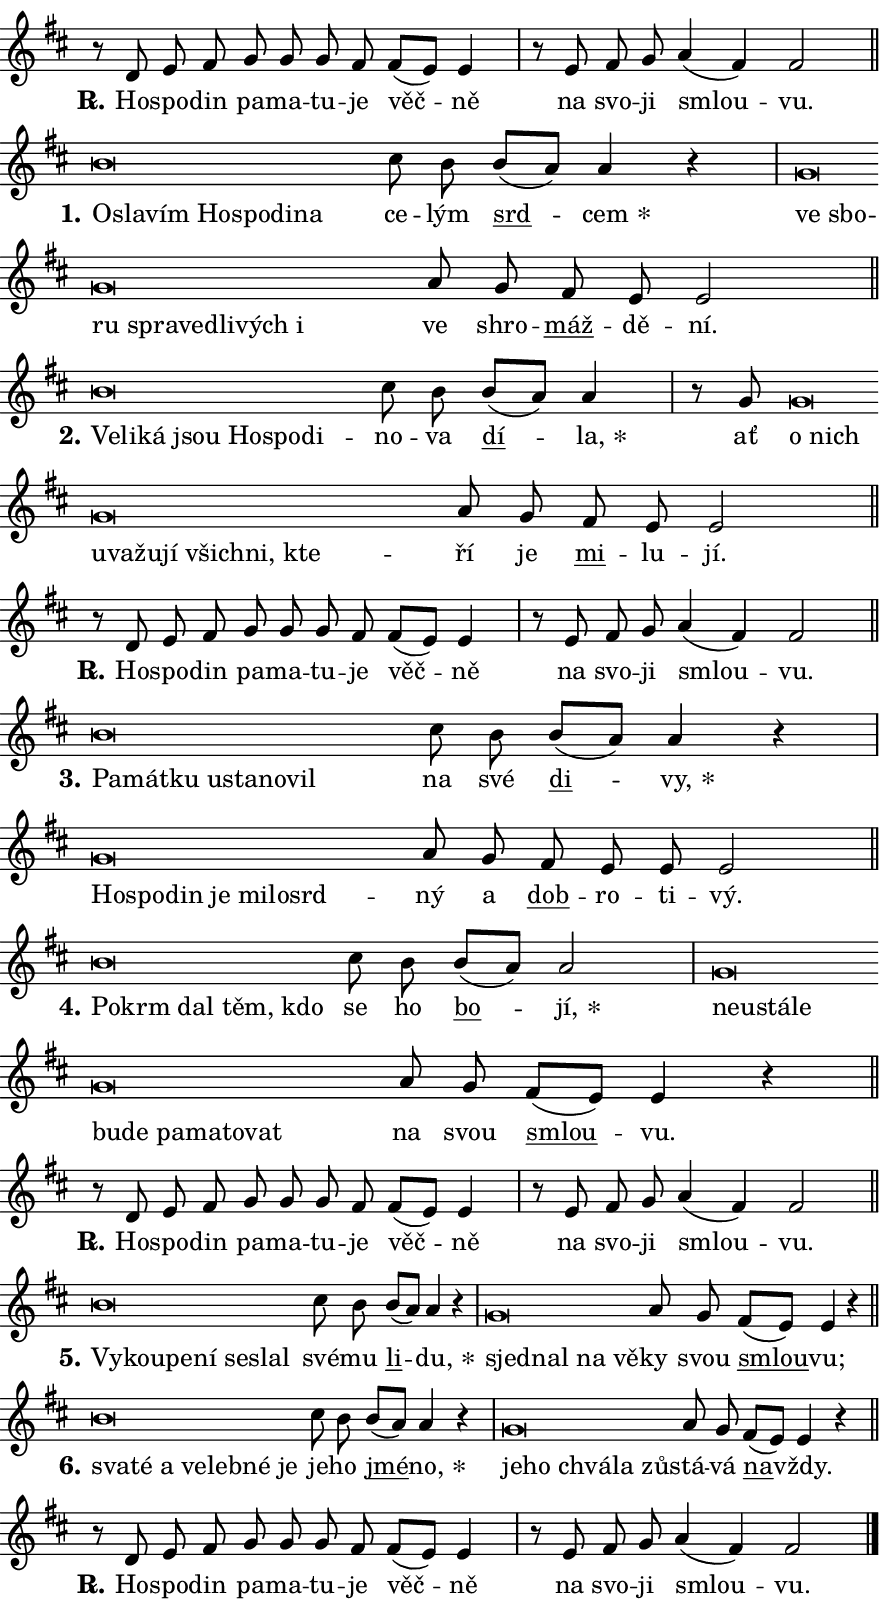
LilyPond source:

\version "2.24.0"
\header { tagline = "" }
\paper {
  indent = 0\cm
  top-margin = 0\cm
  right-margin = 0.13\cm % to fit lyric hyphens
  bottom-margin = 0\cm
  left-margin = 0\cm
  paper-width = 15\cm
  page-breaking = #ly:one-page-breaking
  system-system-spacing.basic-distance = #11
  score-system-spacing.basic-distance = #11
  ragged-last = ##f
}


%% Author: Thomas Morley
%% https://lists.gnu.org/archive/html/lilypond-user/2020-05/msg00002.html
#(define (line-position grob)
"Returns position of @var[grob} in current system:
   @code{'start}, if at first time-step
   @code{'end}, if at last time-step
   @code{'middle} otherwise
"
  (let* ((col (ly:item-get-column grob))
         (ln (ly:grob-object col 'left-neighbor))
         (rn (ly:grob-object col 'right-neighbor))
         (col-to-check-left (if (ly:grob? ln) ln col))
         (col-to-check-right (if (ly:grob? rn) rn col))
         (break-dir-left
           (and
             (ly:grob-property col-to-check-left 'non-musical #f)
             (ly:item-break-dir col-to-check-left)))
         (break-dir-right
           (and
             (ly:grob-property col-to-check-right 'non-musical #f)
             (ly:item-break-dir col-to-check-right))))
        (cond ((eqv? 1 break-dir-left) 'start)
              ((eqv? -1 break-dir-right) 'end)
              (else 'middle))))

#(define (tranparent-at-line-position vctor)
  (lambda (grob)
  "Relying on @code{line-position} select the relevant enry from @var{vctor}.
Used to determine transparency,"
    (case (line-position grob)
      ((end) (not (vector-ref vctor 0)))
      ((middle) (not (vector-ref vctor 1)))
      ((start) (not (vector-ref vctor 2))))))

noteHeadBreakVisibility =
#(define-music-function (break-visibility)(vector?)
"Makes @code{NoteHead}s transparent relying on @var{break-visibility}"
#{
  \override NoteHead.transparent =
    #(tranparent-at-line-position break-visibility)
#})

#(define delete-ledgers-for-transparent-note-heads
  (lambda (grob)
    "Reads whether a @code{NoteHead} is transparent.
If so this @code{NoteHead} is removed from @code{'note-heads} from
@var{grob}, which is supposed to be @code{LedgerLineSpanner}.
As a result ledgers are not printed for this @code{NoteHead}"
    (let* ((nhds-array (ly:grob-object grob 'note-heads))
           (nhds-list
             (if (ly:grob-array? nhds-array)
                 (ly:grob-array->list nhds-array)
                 '()))
           ;; Relies on the transparent-property being done before
           ;; Staff.LedgerLineSpanner.after-line-breaking is executed.
           ;; This is fragile ...
           (to-keep
             (remove
               (lambda (nhd)
                 (ly:grob-property nhd 'transparent #f))
               nhds-list)))
      ;; TODO find a better method to iterate over grob-arrays, similiar
      ;; to filter/remove etc for lists
      ;; For now rebuilt from scratch
      (set! (ly:grob-object grob 'note-heads)  '())
      (for-each
        (lambda (nhd)
          (ly:pointer-group-interface::add-grob grob 'note-heads nhd))
        to-keep))))

squashNotes = {
  \override NoteHead.X-extent = #'(-0.2 . 0.2)
  \override NoteHead.Y-extent = #'(-0.75 . 0)
  \override NoteHead.stencil =
    #(lambda (grob)
       (let ((pos (ly:grob-property grob 'staff-position)))
         (begin
           (if (< pos -7) (display "ERROR: Lower brevis then expected\n") (display ""))
           (if (<= pos -6) ly:text-interface::print ly:note-head::print))))
}
unSquashNotes = {
  \revert NoteHead.X-extent
  \revert NoteHead.Y-extent
  \revert NoteHead.stencil
}

hideNotes = \noteHeadBreakVisibility #begin-of-line-visible
unHideNotes = \noteHeadBreakVisibility #all-visible

% work-around for resetting accidentals
% https://lilypond.org/doc/v2.23/Documentation/notation/displaying-rhythms#unmetered-music
cadenzaMeasure = {
  \cadenzaOff
  \partial 1024 s1024
  \cadenzaOn
}

#(define-markup-command (accent layout props text) (markup?)
  "Underline accented syllable"
  (interpret-markup layout props
    #{\markup \override #'(offset . 4.3) \underline { #text }#}))

responsum = \markup \concat {
  "R" \hspace #-1.05 \path #0.1 #'((moveto 0 0.07) (lineto 0.9 0.8)) \hspace #0.05 "."
}

spaceSize = #0.6828661417322834 % exact space size for TeX Gyre Schola

\layout {
  \context {
    \Staff
    \remove "Time_signature_engraver"
    \override LedgerLineSpanner.after-line-breaking = #delete-ledgers-for-transparent-note-heads
  }
  \context {
    \Lyrics {
      \override LyricSpace.minimum-distance = \spaceSize
      \override LyricText.font-name = #"TeX Gyre Schola"
      \override LyricText.font-size = 1
      \override StanzaNumber.font-name = #"TeX Gyre Schola Bold"
      \override StanzaNumber.font-size = 1
    }
  }
  \context {
    \Score 
    \override NoteHead.text =
      #(lambda (grob) 
        (let ((pos (ly:grob-property grob 'staff-position)))
          #{\markup {
            \combine
              \halign #-0.55 \raise #(if (= pos -6) 0 0.5) \override #'(thickness . 2) \draw-line #'(3.2 . 0)
              \musicglyph "noteheads.sM1"
          }#}))
  }
}

% magnetic-lyrics.ily
%
%   written by
%     Jean Abou Samra <jean@abou-samra.fr>
%     Werner Lemberg <wl@gnu.org>
%
%   adapted by
%     Jiri Hon <jiri.hon@gmail.com>
%
% Version 2022-Apr-15

% https://www.mail-archive.com/lilypond-user@gnu.org/msg149350.html

#(define (Left_hyphen_pointer_engraver context)
   "Collect syllable-hyphen-syllable occurrences in lyrics and store
them in properties.  This engraver only looks to the left.  For
example, if the lyrics input is @code{foo -- bar}, it does the
following.

@itemize @bullet
@item
Set the @code{text} property of the @code{LyricHyphen} grob between
@q{foo} and @q{bar} to @code{foo}.

@item
Set the @code{left-hyphen} property of the @code{LyricText} grob with
text @q{foo} to the @code{LyricHyphen} grob between @q{foo} and
@q{bar}.
@end itemize

Use this auxiliary engraver in combination with the
@code{lyric-@/text::@/apply-@/magnetic-@/offset!} hook."
   (let ((hyphen #f)
         (text #f))
     (make-engraver
      (acknowledgers
       ((lyric-syllable-interface engraver grob source-engraver)
        (set! text grob)))
      (end-acknowledgers
       ((lyric-hyphen-interface engraver grob source-engraver)
        ;(when (not (grob::has-interface grob 'lyric-space-interface))
          (set! hyphen grob)));)
      ((stop-translation-timestep engraver)
       (when (and text hyphen)
         (ly:grob-set-object! text 'left-hyphen hyphen))
       (set! text #f)
       (set! hyphen #f)))))

#(define (lyric-text::apply-magnetic-offset! grob)
   "If the space between two syllables is less than the value in
property @code{LyricText@/.details@/.squash-threshold}, move the right
syllable to the left so that it gets concatenated with the left
syllable.

Use this function as a hook for
@code{LyricText@/.after-@/line-@/breaking} if the
@code{Left_@/hyphen_@/pointer_@/engraver} is active."
   (let ((hyphen (ly:grob-object grob 'left-hyphen #f)))
     (when hyphen
       (let ((left-text (ly:spanner-bound hyphen LEFT)))
         (when (grob::has-interface left-text 'lyric-syllable-interface)
           (let* ((common (ly:grob-common-refpoint grob left-text X))
                  (this-x-ext (ly:grob-extent grob common X))
                  (left-x-ext
                   (begin
                     ;; Trigger magnetism for left-text.
                     (ly:grob-property left-text 'after-line-breaking)
                     (ly:grob-extent left-text common X)))
                  ;; `delta` is the gap width between two syllables.
                  (delta (- (interval-start this-x-ext)
                            (interval-end left-x-ext)))
                  (details (ly:grob-property grob 'details))
                  (threshold (assoc-get 'squash-threshold details 0.2)))
             (when (< delta threshold)
               (let* (;; We have to manipulate the input text so that
                      ;; ligatures crossing syllable boundaries are not
                      ;; disabled.  For languages based on the Latin
                      ;; script this is essentially a beautification.
                      ;; However, for non-Western scripts it can be a
                      ;; necessity.
                      (lt (ly:grob-property left-text 'text))
                      (rt (ly:grob-property grob 'text))
                      (is-space (grob::has-interface hyphen 'lyric-space-interface))
                      (space (if is-space " " ""))
                      (extra-delta (if is-space spaceSize 0))
                      ;; Append new syllable.
                      (ltrt-space (if (and (string? lt) (string? rt))
                                (string-append lt space rt)
                                (make-concat-markup (list lt space rt))))
                      ;; Right-align `ltrt` to the right side.
                      (ltrt-space-markup (grob-interpret-markup
                               grob
                               (make-translate-markup
                                (cons (interval-length this-x-ext) 0)
                                (make-right-align-markup ltrt-space)))))
                 (begin
                   ;; Don't print `left-text`.
                   (ly:grob-set-property! left-text 'stencil #f)
                   ;; Set text and stencil (which holds all collected
                   ;; syllables so far) and shift it to the left.
                   (ly:grob-set-property! grob 'text ltrt-space)
                   (ly:grob-set-property! grob 'stencil ltrt-space-markup)
                   (ly:grob-translate-axis! grob (- (- delta extra-delta)) X))))))))))


#(define (lyric-hyphen::displace-bounds-first grob)
   ;; Make very sure this callback isn't triggered too early.
   (let ((left (ly:spanner-bound grob LEFT))
         (right (ly:spanner-bound grob RIGHT)))
     (ly:grob-property left 'after-line-breaking)
     (ly:grob-property right 'after-line-breaking)
     (ly:lyric-hyphen::print grob)))

squashThreshold = #0.4

\layout {
  \context {
    \Lyrics
    \consists #Left_hyphen_pointer_engraver
    \override LyricText.after-line-breaking =
      #lyric-text::apply-magnetic-offset!
    \override LyricHyphen.stencil = #lyric-hyphen::displace-bounds-first
    \override LyricText.details.squash-threshold = \squashThreshold
    \override LyricHyphen.minimum-distance = 0
    \override LyricHyphen.minimum-length = \squashThreshold
  }
}

squashText = \override LyricText.details.squash-threshold = 9999
unSquashText = \override LyricText.details.squash-threshold = \squashThreshold

leftText = \override LyricText.self-alignment-X = #LEFT
unLeftText = \revert LyricText.self-alignment-X

starOffset = #(lambda (grob) 
                (let ((x_offset (ly:self-alignment-interface::aligned-on-x-parent grob)))
                  (if (= x_offset 0) 0 (+ x_offset 1.2))))

star = #(define-music-function (syllable)(string?)
"Append star separator at the end of a syllable"
#{
  \once \override LyricText.X-offset = #starOffset
  \lyricmode { \markup {
    #syllable
    \override #'((font-name . "TeX Gyre Schola Bold")) \hspace #0.2 \lower #0.65 \larger "*"
  } }
#})

starAccent = #(define-music-function (syllable)(string?)
"Append star separator at the end of a syllable and make accent"
#{
  \once \override LyricText.X-offset = #starOffset
  \lyricmode { \markup {
    \accent #syllable
    \override #'((font-name . "TeX Gyre Schola Bold")) \hspace #0.2 \lower #0.65 \larger "*"
  } }
#})

breath = #(define-music-function (syllable)(string?)
"Append breathing indicator at the end of a syllable"
#{
  \lyricmode { \markup { #syllable "+" } }
#})

optionalBreath = #(define-music-function (syllable)(string?)
"Append optional breathing indicator at the end of a syllable"
#{
  \lyricmode { \markup { #syllable "(+)" } }
#})


\score {
    <<
        \new Voice = "melody" { \cadenzaOn \key d \major \relative { r8 d' e fis g g g fis \bar "" fis[( e)] e4 \cadenzaMeasure \bar "|" r8 e fis g \bar "" a4( fis) fis2 \cadenzaMeasure \bar "||" \break } }
        \new Lyrics \lyricsto "melody" { \lyricmode { \set stanza = \responsum
Ho -- spo -- din pa -- ma -- tu -- je věč -- ně na svo -- ji smlou -- vu. } }
    >>
    \layout {}
}

\score {
    <<
        \new Voice = "melody" { \cadenzaOn \key d \major \relative { \squashNotes b'\breve*1/16 \hideNotes \breve*1/16 \bar "" \breve*1/16 \bar "" \breve*1/16 \bar "" \breve*1/16 \bar "" \breve*1/16 \breve*1/16 \bar "" \unHideNotes \unSquashNotes cis8 b \bar "" b[( a)] a4 r \cadenzaMeasure \bar "|" \squashNotes g\breve*1/16 \hideNotes \breve*1/16 \bar "" \breve*1/16 \bar "" \breve*1/16 \bar "" \breve*1/16 \bar "" \breve*1/16 \bar "" \breve*1/16 \breve*1/16 \bar "" \unHideNotes \unSquashNotes a8 g \bar "" fis e e2 \cadenzaMeasure \bar "||" \break } }
        \new Lyrics \lyricsto "melody" { \lyricmode { \set stanza = "1."
\leftText O -- \squashText sla -- vím Ho -- spo -- di -- na \unLeftText \unSquashText ce -- lým \markup \accent srd -- \star cem \leftText ve \squashText sbo -- ru spra -- ve -- dli -- vých i \unLeftText \unSquashText ve shro -- \markup \accent máž -- dě -- ní. } }
    >>
    \layout {}
}

\score {
    <<
        \new Voice = "melody" { \cadenzaOn \key d \major \relative { \squashNotes b'\breve*1/16 \hideNotes \breve*1/16 \bar "" \breve*1/16 \bar "" \breve*1/16 \bar "" \breve*1/16 \bar "" \breve*1/16 \breve*1/16 \bar "" \unHideNotes \unSquashNotes cis8 b \bar "" b[( a)] a4 \cadenzaMeasure \bar "|" r8 g8 \squashNotes g\breve*1/16 \hideNotes \breve*1/16 \bar "" \breve*1/16 \bar "" \breve*1/16 \bar "" \breve*1/16 \bar "" \breve*1/16 \bar "" \breve*1/16 \bar "" \breve*1/16 \breve*1/16 \bar "" \unHideNotes \unSquashNotes a8 g \bar "" fis e e2 \cadenzaMeasure \bar "||" \break } }
        \new Lyrics \lyricsto "melody" { \lyricmode { \set stanza = "2."
\leftText Ve -- \squashText li -- ká jsou Ho -- spo -- di -- \unLeftText \unSquashText no -- va \markup \accent dí -- \star la, ať \leftText o \squashText nich u -- va -- žu -- jí všich -- ni, kte -- \unLeftText \unSquashText ří je \markup \accent mi -- lu -- jí. } }
    >>
    \layout {}
}

\score {
    <<
        \new Voice = "melody" { \cadenzaOn \key d \major \relative { r8 d' e fis g g g fis \bar "" fis[( e)] e4 \cadenzaMeasure \bar "|" r8 e fis g \bar "" a4( fis) fis2 \cadenzaMeasure \bar "||" \break } }
        \new Lyrics \lyricsto "melody" { \lyricmode { \set stanza = \responsum
Ho -- spo -- din pa -- ma -- tu -- je věč -- ně na svo -- ji smlou -- vu. } }
    >>
    \layout {}
}

\score {
    <<
        \new Voice = "melody" { \cadenzaOn \key d \major \relative { \squashNotes b'\breve*1/16 \hideNotes \breve*1/16 \bar "" \breve*1/16 \bar "" \breve*1/16 \bar "" \breve*1/16 \bar "" \breve*1/16 \breve*1/16 \bar "" \unHideNotes \unSquashNotes cis8 b \bar "" b[( a)] a4 r \cadenzaMeasure \bar "|" \squashNotes g\breve*1/16 \hideNotes \breve*1/16 \bar "" \breve*1/16 \bar "" \breve*1/16 \bar "" \breve*1/16 \bar "" \breve*1/16 \breve*1/16 \bar "" \unHideNotes \unSquashNotes a8 g \bar "" fis e e e2 \cadenzaMeasure \bar "||" \break } }
        \new Lyrics \lyricsto "melody" { \lyricmode { \set stanza = "3."
\leftText Pa -- \squashText mát -- ku u -- sta -- no -- vil \unLeftText \unSquashText na své \markup \accent di -- \star vy, \leftText Ho -- \squashText spo -- din je mi -- lo -- srd -- \unLeftText \unSquashText ný a \markup \accent dob -- ro -- ti -- vý. } }
    >>
    \layout {}
}

\score {
    <<
        \new Voice = "melody" { \cadenzaOn \key d \major \relative { \squashNotes b'\breve*1/16 \hideNotes \breve*1/16 \bar "" \breve*1/16 \bar "" \breve*1/16 \breve*1/16 \bar "" \unHideNotes \unSquashNotes cis8 b \bar "" b[( a)] a2 \cadenzaMeasure \bar "|" \squashNotes g\breve*1/16 \hideNotes \breve*1/16 \bar "" \breve*1/16 \bar "" \breve*1/16 \bar "" \breve*1/16 \bar "" \breve*1/16 \bar "" \breve*1/16 \bar "" \breve*1/16 \bar "" \breve*1/16 \breve*1/16 \bar "" \unHideNotes \unSquashNotes a8 g \bar "" fis[( e)] e4 r \cadenzaMeasure \bar "||" \break } }
        \new Lyrics \lyricsto "melody" { \lyricmode { \set stanza = "4."
\leftText Po -- \squashText krm dal těm, kdo \unLeftText \unSquashText se ho \markup \accent bo -- \star jí, \leftText ne -- \squashText u -- stá -- le bu -- de pa -- ma -- to -- vat \unLeftText \unSquashText na svou \markup \accent smlou -- vu. } }
    >>
    \layout {}
}

\score {
    <<
        \new Voice = "melody" { \cadenzaOn \key d \major \relative { r8 d' e fis g g g fis \bar "" fis[( e)] e4 \cadenzaMeasure \bar "|" r8 e fis g \bar "" a4( fis) fis2 \cadenzaMeasure \bar "||" \break } }
        \new Lyrics \lyricsto "melody" { \lyricmode { \set stanza = \responsum
Ho -- spo -- din pa -- ma -- tu -- je věč -- ně na svo -- ji smlou -- vu. } }
    >>
    \layout {}
}

\score {
    <<
        \new Voice = "melody" { \cadenzaOn \key d \major \relative { \squashNotes b'\breve*1/16 \hideNotes \breve*1/16 \bar "" \breve*1/16 \bar "" \breve*1/16 \bar "" \breve*1/16 \breve*1/16 \bar "" \unHideNotes \unSquashNotes cis8 b \bar "" b[( a)] a4 r \cadenzaMeasure \bar "|" \squashNotes g\breve*1/16 \hideNotes \breve*1/16 \bar "" \breve*1/16 \breve*1/16 \bar "" \unHideNotes \unSquashNotes a8 g \bar "" fis[( e)] e4 r \cadenzaMeasure \bar "||" \break } }
        \new Lyrics \lyricsto "melody" { \lyricmode { \set stanza = "5."
\leftText Vy -- \squashText kou -- pe -- ní se -- slal \unLeftText \unSquashText své -- mu \markup \accent li -- \star du, \leftText sjed -- \squashText nal na vě -- \unLeftText \unSquashText ky svou \markup \accent smlou -- vu; } }
    >>
    \layout {}
}

\score {
    <<
        \new Voice = "melody" { \cadenzaOn \key d \major \relative { \squashNotes b'\breve*1/16 \hideNotes \breve*1/16 \bar "" \breve*1/16 \bar "" \breve*1/16 \bar "" \breve*1/16 \bar "" \breve*1/16 \breve*1/16 \bar "" \unHideNotes \unSquashNotes cis8 b \bar "" b[( a)] a4 r \cadenzaMeasure \bar "|" \squashNotes g\breve*1/16 \hideNotes \breve*1/16 \bar "" \breve*1/16 \bar "" \breve*1/16 \breve*1/16 \bar "" \unHideNotes \unSquashNotes a8 g \bar "" fis[( e)] e4 r \cadenzaMeasure \bar "||" \break } }
        \new Lyrics \lyricsto "melody" { \lyricmode { \set stanza = "6."
\leftText sva -- \squashText té a ve -- leb -- né je \unLeftText \unSquashText je -- ho \markup \accent jmé -- \star no, \leftText je -- \squashText ho chvá -- la zů -- \unLeftText \unSquashText stá -- vá \markup \accent na -- vždy. } }
    >>
    \layout {}
}

\score {
    <<
        \new Voice = "melody" { \cadenzaOn \key d \major \relative { r8 d' e fis g g g fis \bar "" fis[( e)] e4 \cadenzaMeasure \bar "|" r8 e fis g \bar "" a4( fis) fis2 \cadenzaMeasure \bar "||" \break } \bar "|." }
        \new Lyrics \lyricsto "melody" { \lyricmode { \set stanza = \responsum
Ho -- spo -- din pa -- ma -- tu -- je věč -- ně na svo -- ji smlou -- vu. } }
    >>
    \layout {}
}
